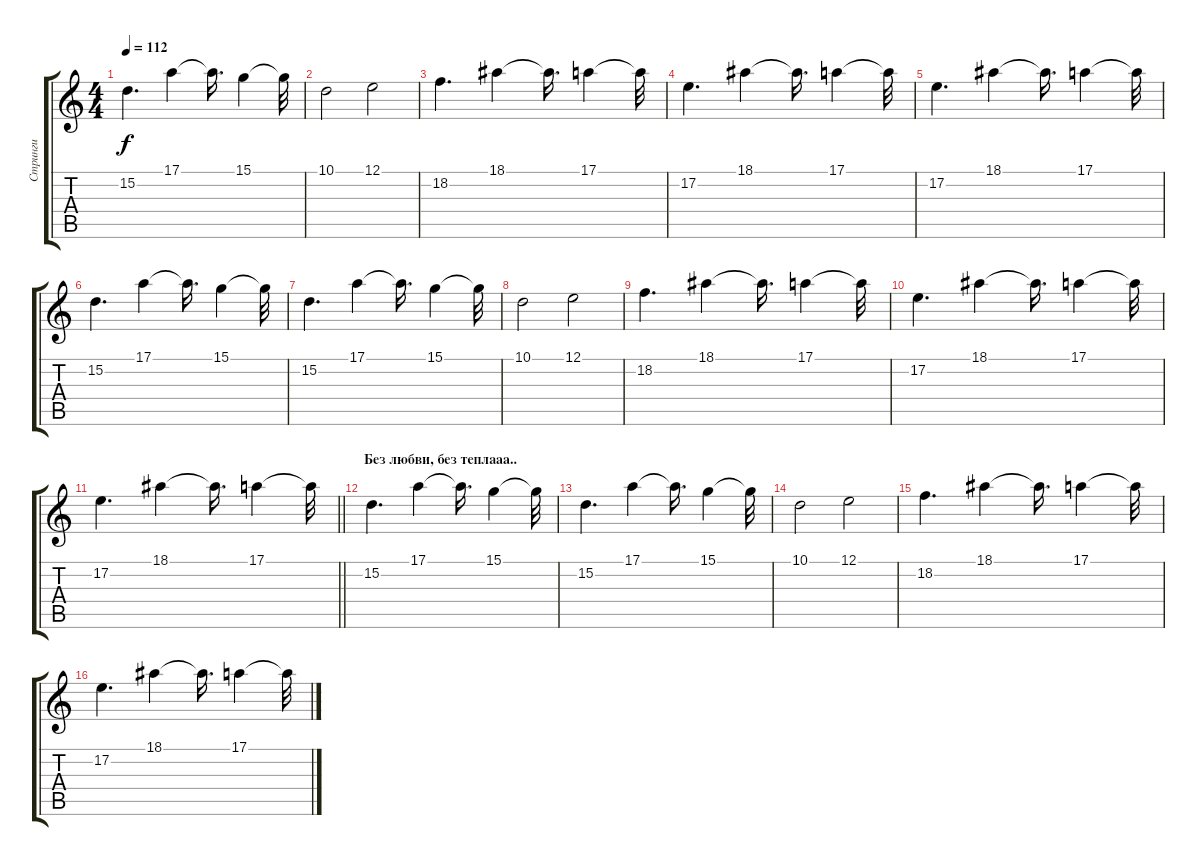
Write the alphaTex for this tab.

\track ("Стринги" "Стринги") {instrument stringensemble1}
\staff {score tabs}
\tuning (E4 B3 G3 D3 A2 E2) {hide}
\ts (4 4)
\tempo 112
\clef g2
\ks c
15.2.4{d dy f} 17.1.4 17.1{t}.16{d} 15.1.4 15.1{t}.32 |
10.1.2 12.1.2 |
18.2.4{d} 18.1.4 18.1{t}.16{d} 17.1.4 17.1{t}.32 |
17.2.4{d} 18.1.4 18.1{t}.16{d} 17.1.4 17.1{t}.32 |
17.2.4{d} 18.1.4 18.1{t}.16{d} 17.1.4 17.1{t}.32 |
15.2.4{d} 17.1.4 17.1{t}.16{d} 15.1.4 15.1{t}.32 |
15.2.4{d} 17.1.4 17.1{t}.16{d} 15.1.4 15.1{t}.32 |
10.1.2 12.1.2 |
18.2.4{d} 18.1.4 18.1{t}.16{d} 17.1.4 17.1{t}.32 |
17.2.4{d} 18.1.4 18.1{t}.16{d} 17.1.4 17.1{t}.32 |
\barLineRight lightlight
17.2.4{d} 18.1.4 18.1{t}.16{d} 17.1.4 17.1{t}.32 |
\section ("" "Без любви, без теплааа..")
15.2.4{d} 17.1.4 17.1{t}.16{d} 15.1.4 15.1{t}.32 |
15.2.4{d} 17.1.4 17.1{t}.16{d} 15.1.4 15.1{t}.32 |
10.1.2 12.1.2 |
18.2.4{d} 18.1.4 18.1{t}.16{d} 17.1.4 17.1{t}.32 |
17.2.4{d} 18.1.4 18.1{t}.16{d} 17.1.4 17.1{t}.32
